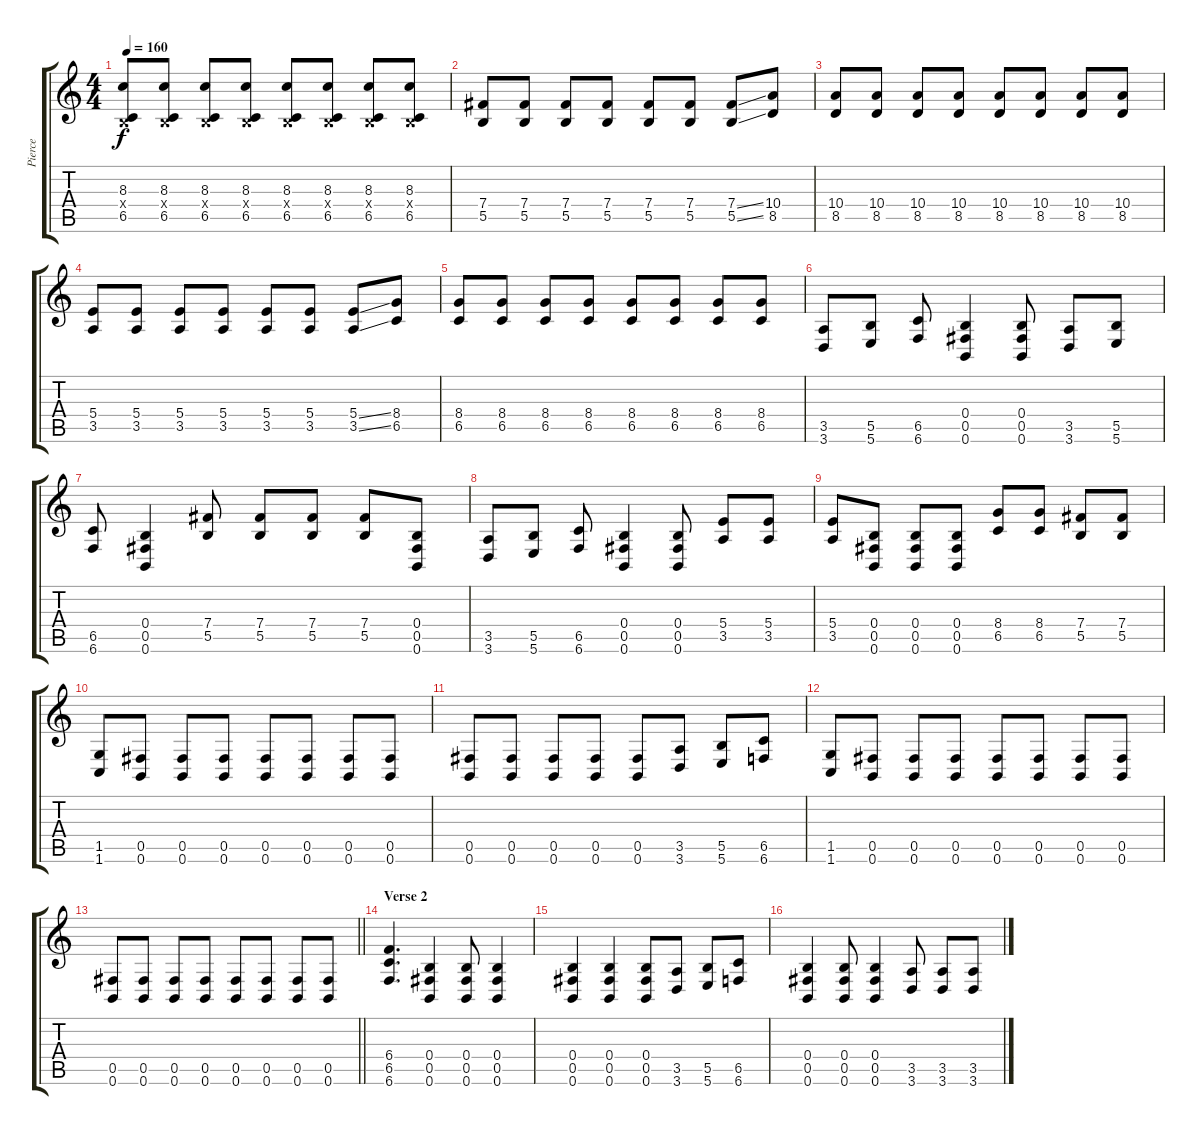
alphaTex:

\track ("Pierce" "Pierce") {instrument distortionguitar}
\staff {score tabs}
\tuning (Db4 Ab3 E3 B2 Gb2 B1) {hide}
\ts (4 4)
\tempo 160
\clef g2
\ks c
(8.3 0.4{x} 6.5).8{dy f} (8.3 0.4{x} 6.5).8 (8.3 0.4{x} 6.5).8 (8.3 0.4{x} 6.5).8 (8.3 0.4{x} 6.5).8 (8.3 0.4{x} 6.5).8 (8.3 0.4{x} 6.5).8 (8.3 0.4{x} 6.5).8 |
(7.4 5.5).8 (7.4 5.5).8 (7.4 5.5).8 (7.4 5.5).8 (7.4 5.5).8 (7.4 5.5).8 (7.4{ss} 5.5{ss}).8 (10.4 8.5).8 |
(10.4 8.5).8 (10.4 8.5).8 (10.4 8.5).8 (10.4 8.5).8 (10.4 8.5).8 (10.4 8.5).8 (10.4 8.5).8 (10.4 8.5).8 |
(5.4 3.5).8 (5.4 3.5).8 (5.4 3.5).8 (5.4 3.5).8 (5.4 3.5).8 (5.4 3.5).8 (5.4{ss} 3.5{ss}).8 (8.4 6.5).8 |
(8.4 6.5).8 (8.4 6.5).8 (8.4 6.5).8 (8.4 6.5).8 (8.4 6.5).8 (8.4 6.5).8 (8.4 6.5).8 (8.4 6.5).8 |
(3.5 3.6).8 (5.5 5.6).8 (6.5 6.6).8 (0.4 0.5 0.6).4 (0.4 0.5 0.6).8 (3.5 3.6).8 (5.5 5.6).8 |
(6.5 6.6).8 (0.4 0.5 0.6).4 (7.4 5.5).8 (7.4 5.5).8 (7.4 5.5).8 (7.4 5.5).8 (0.4 0.5 0.6).8 |
(3.5 3.6).8 (5.5 5.6).8 (6.5 6.6).8 (0.4 0.5 0.6).4 (0.4 0.5 0.6).8 (5.4 3.5).8 (5.4 3.5).8 |
(5.4 3.5).8 (0.4 0.5 0.6).8 (0.4 0.5 0.6).8 (0.4 0.5 0.6).8 (8.4 6.5).8 (8.4 6.5).8 (7.4 5.5).8 (7.4 5.5).8 |
(1.5 1.6).8 (0.5 0.6).8 (0.5 0.6).8 (0.5 0.6).8 (0.5 0.6).8 (0.5 0.6).8 (0.5 0.6).8 (0.5 0.6).8 |
(0.5 0.6).8 (0.5 0.6).8 (0.5 0.6).8 (0.5 0.6).8 (0.5 0.6).8 (3.5 3.6).8 (5.5 5.6).8 (6.5 6.6).8 |
(1.5 1.6).8 (0.5 0.6).8 (0.5 0.6).8 (0.5 0.6).8 (0.5 0.6).8 (0.5 0.6).8 (0.5 0.6).8 (0.5 0.6).8 |
\barLineRight lightlight
(0.5 0.6).8 (0.5 0.6).8 (0.5 0.6).8 (0.5 0.6).8 (0.5 0.6).8 (0.5 0.6).8 (0.5 0.6).8 (0.5 0.6).8 |
\section ("" "Verse 2")
(6.4 6.5 6.6).4{d} (0.4 0.5 0.6).4 (0.4 0.5 0.6).8 (0.4 0.5 0.6).4 |
(0.4 0.5 0.6).4 (0.4 0.5 0.6).4 (0.4 0.5 0.6).8 (3.5 3.6).8 (5.5 5.6).8 (6.5 6.6).8 |
(0.4 0.5 0.6).4 (0.4 0.5 0.6).8 (0.4 0.5 0.6).4 (3.5 3.6).8 (3.5 3.6).8 (3.5 3.6).8
